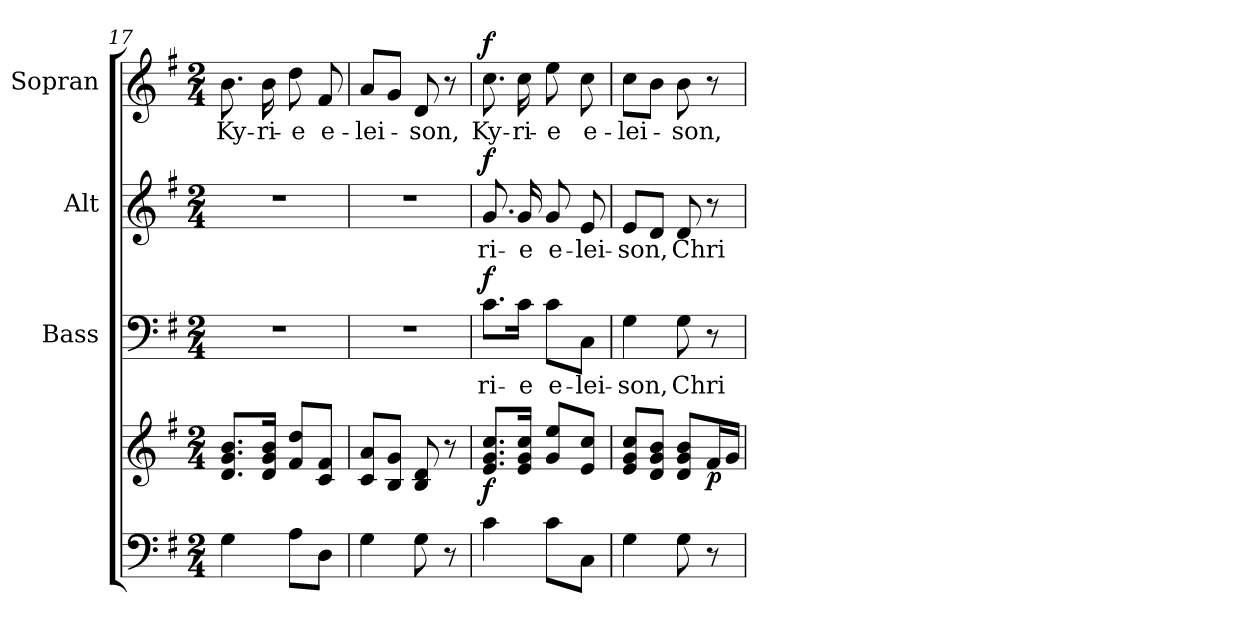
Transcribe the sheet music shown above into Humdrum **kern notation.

**kern	**kern	**dynam	**kern	**text	**dynam	**kern	**text	**dynam	**kern	**text	**dynam
*part4	*part4	*part4	*part3	*part3	*part3	*part2	*part2	*part2	*part1	*part1	*part1
*staff5	*staff4	*staff4/5	*staff3	*staff3	*staff3	*staff2	*staff2	*staff2	*staff1	*staff1	*staff1
*	*	*	*I"Bass	*	*	*I"Alt	*	*	*I"Sopran	*	*
*	*	*	*I'B.	*	*	*I'A.	*	*	*I'S.	*	*
*clefF4	*clefG2	*	*clefF4	*	*	*clefG2	*	*	*clefG2	*	*
*k[f#]	*k[f#]	*	*k[f#]	*	*	*k[f#]	*	*	*k[f#]	*	*
*G:	*G:	*	*G:	*	*	*G:	*	*	*G:	*	*
*M2/4	*M2/4	*	*M2/4	*	*	*M2/4	*	*	*M2/4	*	*
=17	=17	=17	=17	=17	=17	=17	=17	=17	=17	=17	=17
!	!	!	!	!	!	!	!	!	!	!LO:LY:b	!
4G\	8.d/ 8.g/ 8.b/L	.	2r	.	.	2r	.	.	8.b\	Ky-	.
!	!	!	!	!	!	!	!	!	!	!LO:LY:b	!
.	16d/ 16g/ 16b/Jk	.	.	.	.	.	.	.	16b\	-ri-	.
!	!	!	!	!	!	!	!	!	!	!LO:LY:b	!
8A\L	8f#/ 8dd/L	.	.	.	.	.	.	.	8dd\	-e	.
!	!	!	!	!	!	!	!	!	!	!LO:LY:b	!
8D\J	8c/ 8f#/J	.	.	.	.	.	.	.	8f#/	e-	.
=18	=18	=18	=18	=18	=18	=18	=18	=18	=18	=18	=18
!	!	!	!	!	!	!	!	!	!	!LO:LY:b	!
4G\	8c/ 8a/L	.	2r	.	.	2r	.	.	8a/L	-lei-	.
.	8B/ 8g/J	.	.	.	.	.	.	.	8g/J	.	.
!	!	!	!	!	!	!	!	!	!	!LO:LY:b	!
8G\	8B/ 8d/	.	.	.	.	.	.	.	8d/	-son,	.
8r	8r	.	.	.	.	.	.	.	8r	.	.
!!LO:LB:g=z
=19	=19	=19	=19	=19	=19	=19	=19	=19	=19	=19	=19
!	!	!LO:DY:b	!	!LO:LY:b	!LO:DY:a	!	!LO:LY:b	!LO:DY:a	!	!LO:LY:b	!LO:DY:a
4c\	8.e/ 8.g/ 8.cc/L	f	8.c\L	-ri-	f	8.g/	-ri-	f	8.cc\	Ky-	f
!	!	!	!	!LO:LY:b	!	!	!LO:LY:b	!	!	!LO:LY:b	!
.	16e/ 16g/ 16cc/Jk	.	16c\Jk	-e	.	16g/	-e	.	16cc\	-ri-	.
!	!	!	!	!LO:LY:b	!	!	!LO:LY:b	!	!	!LO:LY:b	!
8c\L	8g/ 8ee/L	.	8c\L	e-	.	8g/	e-	.	8ee\	-e	.
!	!	!	!	!LO:LY:b	!	!	!LO:LY:b	!	!	!LO:LY:b	!
8C\J	8e/ 8cc/J	.	8C\J	-lei-	.	8e/	-lei-	.	8cc\	e-	.
=20	=20	=20	=20	=20	=20	=20	=20	=20	=20	=20	=20
!	!	!	!	!LO:LY:b	!	!	!LO:LY:b	!	!	!LO:LY:b	!
4G\	8e/ 8g/ 8cc/L	.	4G\	-son,	.	8e/L	-son,	.	8cc\L	-lei-	.
.	8d/ 8g/ 8b/J	.	.	.	.	8d/J	.	.	8b\J	.	.
!	!	!	!	!LO:LY:b	!	!	!LO:LY:b	!	!	!LO:LY:b	!
8G\	8d/ 8g/ 8b/L	.	8G\	Chri-	.	8d/	Chri-	.	8b\	-son,	.
!	!	!LO:DY:b	!	!	!	!	!	!	!	!	!
8r	16f#/L	p	8r	.	.	8r	.	.	8r	.	.
.	16g/JJ	.	.	.	.	.	.	.	.	.	.
=	=	=	=	=	=	=	=	=	=	=	=
*-	*-	*-	*-	*-	*-	*-	*-	*-	*-	*-	*-
